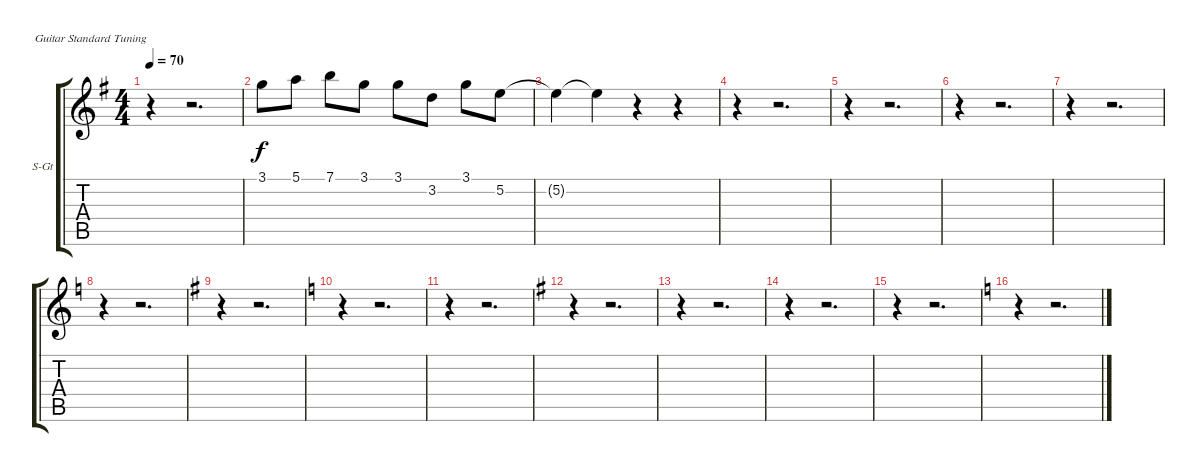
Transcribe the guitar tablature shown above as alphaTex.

\bracketExtendMode groupsimilarinstruments
\firstSystemTrackNameOrientation horizontal
\otherSystemsTrackNameOrientation horizontal
\track ("ºÍÉù" "S-Gt") {instrument stringensemble1}
\staff {score tabs}
\tuning (E4 B3 G3 D3 A2 E2)
\displaytranspose 12
\ts (4 4)
\tempo 70
\clef g2
\ks g
r.4{dy f} r.2{d} |
3.1.8 5.1.8 7.1.8 3.1.8 3.1.8 3.2.8 3.1.8 5.2.8 |
5.2{t}.4 5.2{t}.4 r.4 r.4 |
r.4 r.2{d} |
r.4 r.2{d} |
r.4 r.2{d} |
r.4 r.2{d} |
\ks c
r.4 r.2{d} |
\ks g
r.4 r.2{d} |
\ks c
r.4 r.2{d} |
r.4 r.2{d} |
\ks g
r.4 r.2{d} |
r.4 r.2{d} |
r.4 r.2{d} |
r.4 r.2{d} |
\ks c
r.4 r.2{d}
